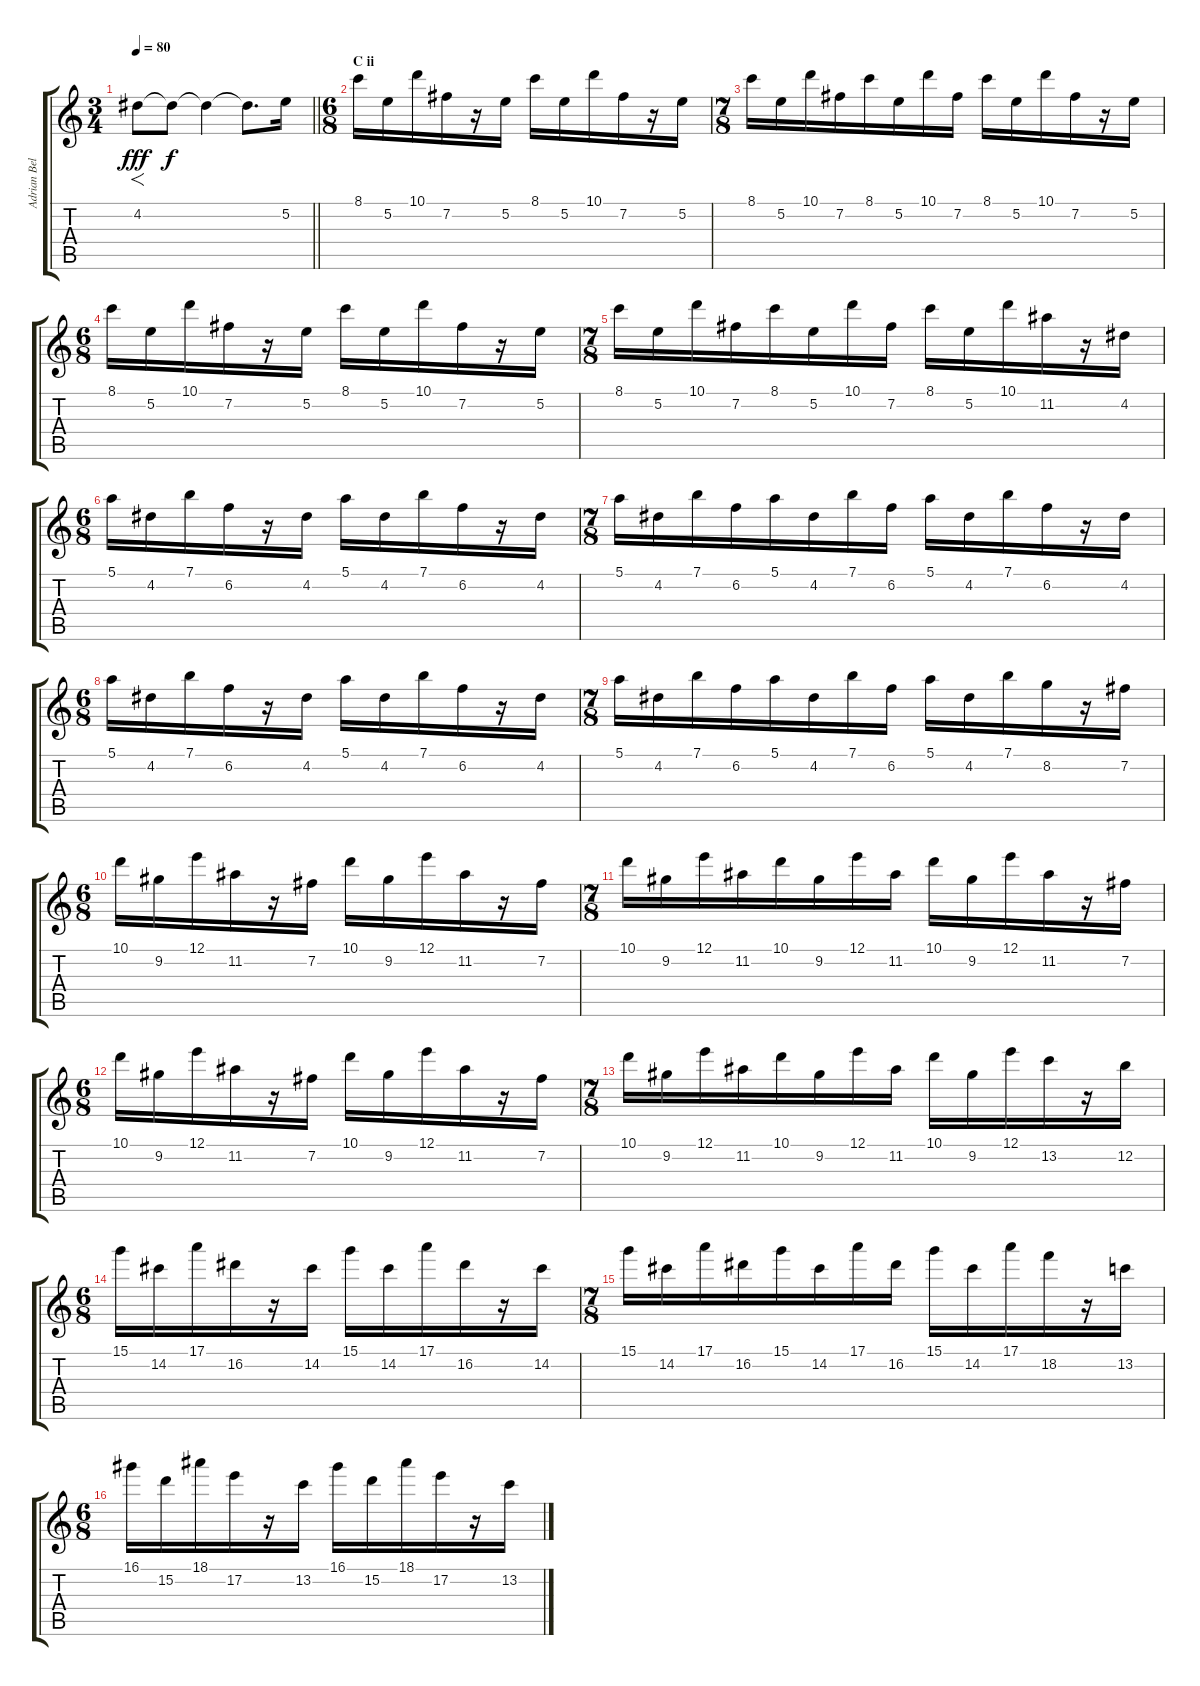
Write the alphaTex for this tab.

\track ("Adrian Belew (Guitar)" "Adrian Bel") {instrument acousticguitarsteel}
\staff {score tabs}
\tuning (E4 B3 G3 D3 A2 E2) {hide}
\ts (3 4)
\tempo 80
\clef g2
\barLineRight lightlight
\ks c
4.2.8{f dy fff} 4.2{t}.8{dy f} 4.2{t}.4 4.2{t}.8{d} 5.2.16{volume 10} |
\ts (6 8)
\section ("" "C ii")
8.1.16 5.2.16 10.1.16 7.2.16 r.16 5.2.16 8.1.16 5.2.16 10.1.16 7.2.16 r.16 5.2.16 |
\ts (7 8)
8.1.16 5.2.16 10.1.16 7.2.16 8.1.16 5.2.16 10.1.16 7.2.16 8.1.16 5.2.16 10.1.16 7.2.16 r.16 5.2.16 |
\ts (6 8)
8.1.16 5.2.16 10.1.16 7.2.16 r.16 5.2.16 8.1.16 5.2.16 10.1.16 7.2.16 r.16 5.2.16 |
\ts (7 8)
8.1.16 5.2.16 10.1.16 7.2.16 8.1.16 5.2.16 10.1.16 7.2.16 8.1.16 5.2.16 10.1.16 11.2.16 r.16 4.2.16 |
\ts (6 8)
5.1.16 4.2.16 7.1.16 6.2.16 r.16 4.2.16 5.1.16 4.2.16 7.1.16 6.2.16 r.16 4.2.16 |
\ts (7 8)
5.1.16 4.2.16 7.1.16 6.2.16 5.1.16 4.2.16 7.1.16 6.2.16 5.1.16 4.2.16 7.1.16 6.2.16 r.16 4.2.16 |
\ts (6 8)
5.1.16 4.2.16 7.1.16 6.2.16 r.16 4.2.16 5.1.16 4.2.16 7.1.16 6.2.16 r.16 4.2.16 |
\ts (7 8)
5.1.16 4.2.16 7.1.16 6.2.16 5.1.16 4.2.16 7.1.16 6.2.16 5.1.16 4.2.16 7.1.16 8.2.16 r.16 7.2.16 |
\ts (6 8)
10.1.16 9.2.16 12.1.16 11.2.16 r.16 7.2.16 10.1.16 9.2.16 12.1.16 11.2.16 r.16 7.2.16 |
\ts (7 8)
10.1.16 9.2.16 12.1.16 11.2.16 10.1.16 9.2.16 12.1.16 11.2.16 10.1.16 9.2.16 12.1.16 11.2.16 r.16 7.2.16 |
\ts (6 8)
10.1.16 9.2.16 12.1.16 11.2.16 r.16 7.2.16 10.1.16 9.2.16 12.1.16 11.2.16 r.16 7.2.16 |
\ts (7 8)
10.1.16 9.2.16 12.1.16 11.2.16 10.1.16 9.2.16 12.1.16 11.2.16 10.1.16 9.2.16 12.1.16 13.2.16 r.16 12.2.16 |
\ts (6 8)
15.1.16 14.2.16 17.1.16 16.2.16 r.16 14.2.16 15.1.16 14.2.16 17.1.16 16.2.16 r.16 14.2.16 |
\ts (7 8)
15.1.16 14.2.16 17.1.16 16.2.16 15.1.16 14.2.16 17.1.16 16.2.16 15.1.16 14.2.16 17.1.16 18.2.16 r.16 13.2.16 |
\ts (6 8)
16.1.16 15.2.16 18.1.16 17.2.16 r.16 13.2.16 16.1.16 15.2.16 18.1.16 17.2.16 r.16 13.2.16
